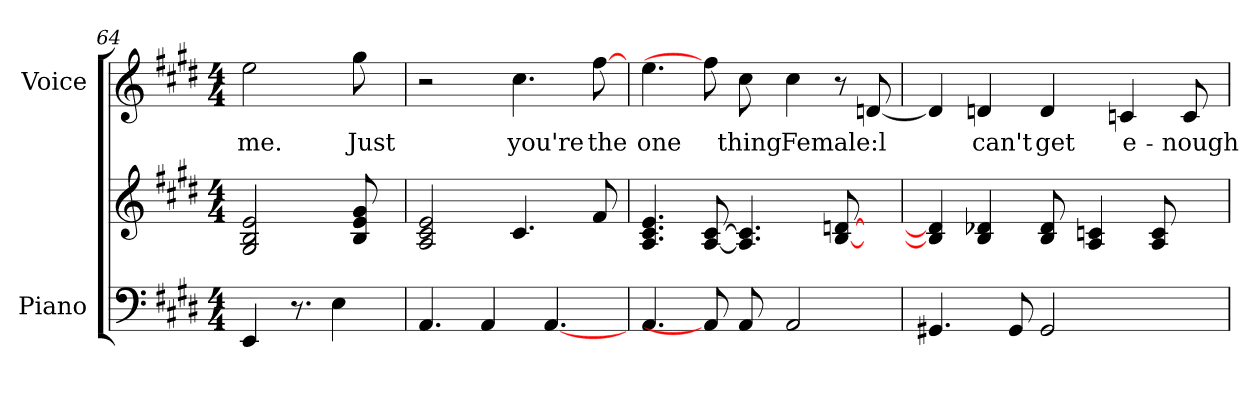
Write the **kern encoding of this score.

**kern	**kern	**kern	**text
*part2	*part2	*part1	*part1
*staff3	*staff2	*staff1	*staff1
*I"Piano	*	*I"Voice	*
*I'Pno	*	*I'V	*
*clefF4	*clefG2	*clefG2	*
*k[f#c#g#d#]	*k[f#c#g#d#]	*k[f#c#g#d#]	*
*M4/4	*M4/4	*M4/4	*
=64	=64	=64	=64
!	!	!	!LO:LY:b
4EE/	2G#/ 2B/ 2e/	2ee\	me.
8.r	.	.	.
4E\	.	.	.
!	!	!	!LO:LY:b
.	8B/ 8e/ 8g#/L	8gg#\L	Just
.	16ryy	16ryy	.
=65	=65	=65	=65
4.AA/	2A/ 2c#/ 2e/	2r	.
4AA/	.	.	.
!	!	!	!LO:LY:b
.	4.c#/	4.cc#\	you're
[4.AA/	.	.	.
!	!	!	!LO:LY:b
.	8f#/	[8ff#\	the
!!LO:LB:g=z
=66	=66	=66	=66
!	!	!	!LO:LY:b
4.AA/	4.A/ 4.c#/ 4.e/	4.ee\	one
8AA/]	[<8A/ [>8c#/	8ff#\]	.
!	!	!	!LO:LY:b
8AA/	4.A/] 4.c#/]	8cc#\	thing
!	!	!	!LO:LY:b
2AA/	.	4cc#\	Female:l
.	[<8B/ [>8dn/	8r	.
.	8ryy	[<8dn/	.
=67	=67	=67	=67
4.GG#X/	4B/] 4d/]	4d/]	.
!	!	!	!LO:LY:b
.	4B/ 4d-X/	4dn/	can't
8GG#/	.	.	.
!	!	!	!LO:LY:b
2GG#/	8B/ 8d-/	4d/	get
.	4A/ 4cn/	.	.
!	!	!	!LO:LY:b
.	.	4cn/	e-
.	8A/ 8c/	.	.
!	!	!	!LO:LY:b
8ryy	8ryy	8c/	-nough
=	=	=	=
*-	*-	*-	*-
